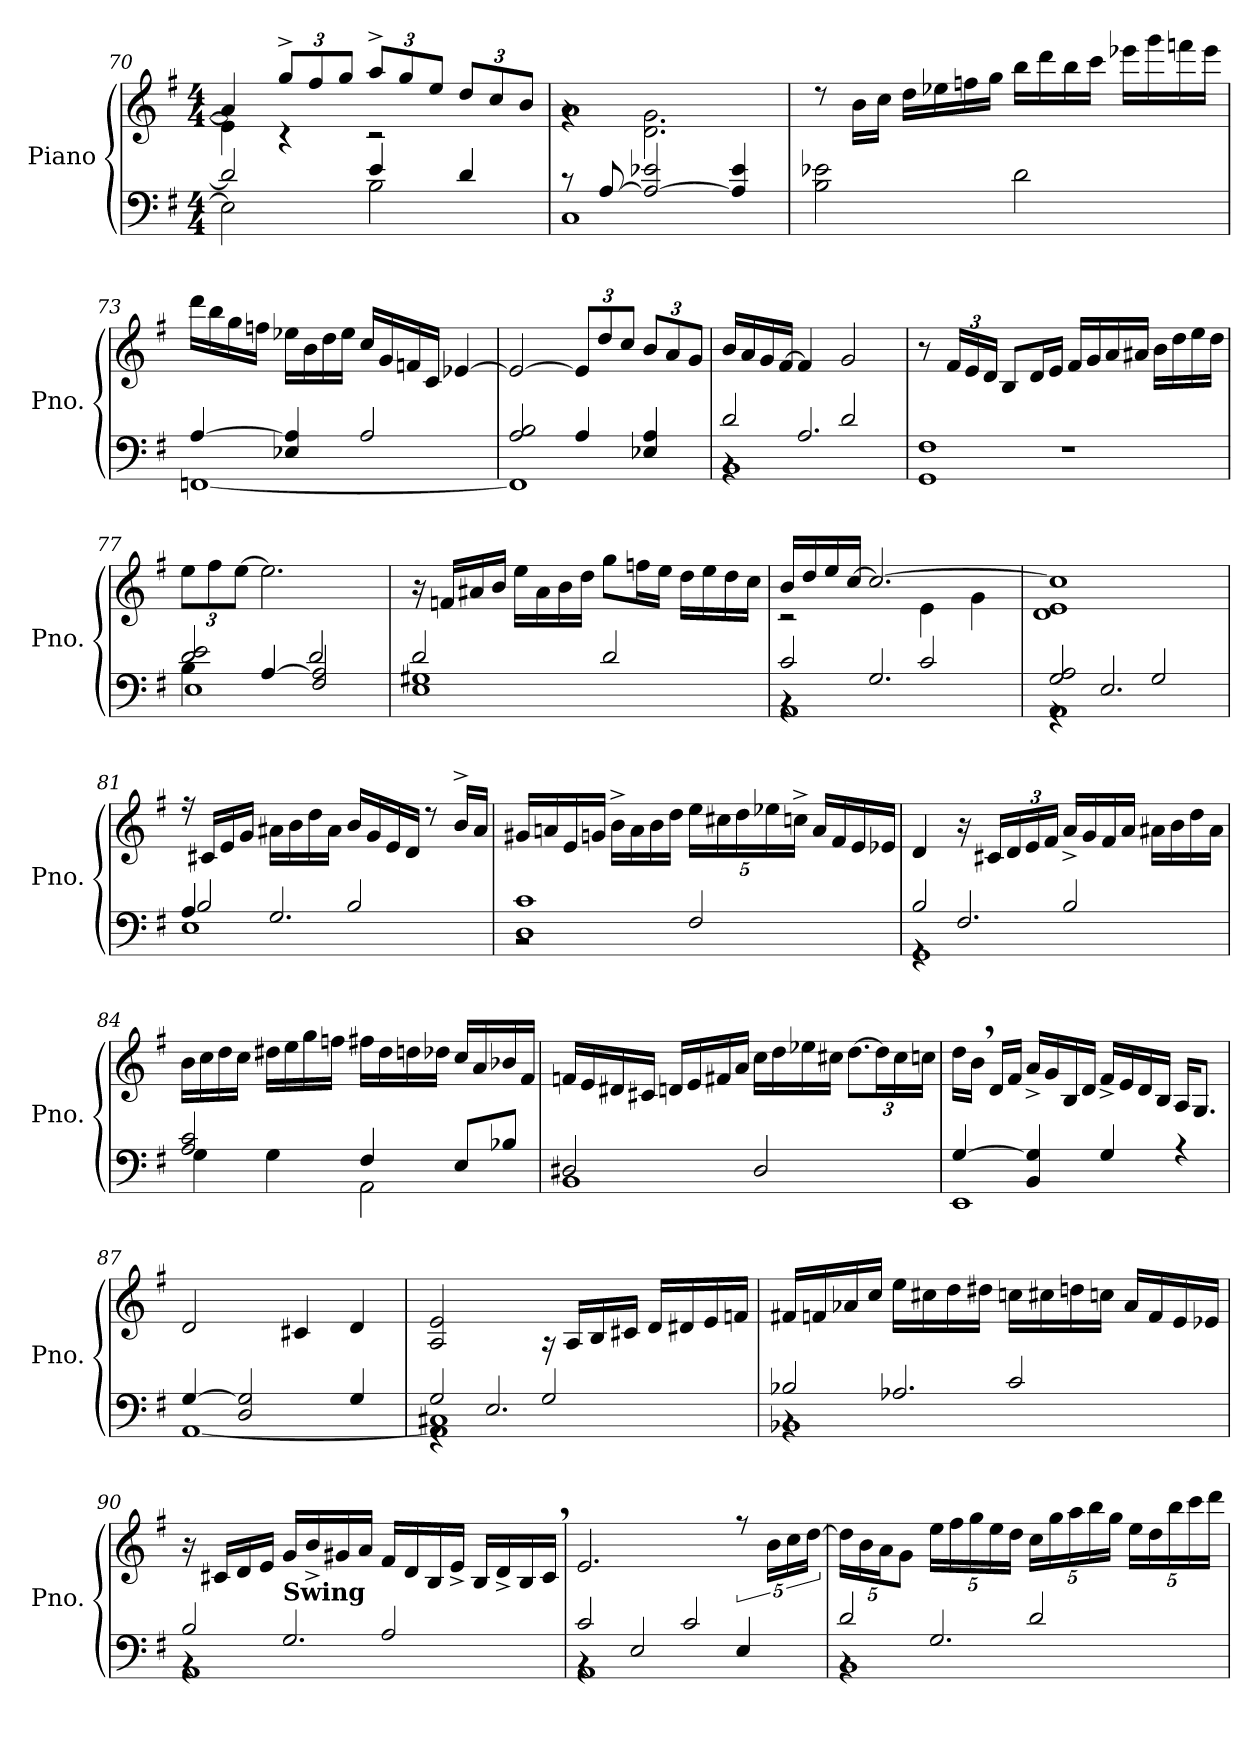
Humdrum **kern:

**kern	**kern
*part1	*part1
*staff2	*staff1
*I"Piano	*
*I'Pno.	*
!!LO:PB:g=z
*clefF4	*clefG2
*k[f#]	*k[f#]
*M4/4	*M4/4
=70	=70
*^	*^
*	*^	*	*
2d/]	2E\]	1ryy	4a/]	4e\]
*	*	*	*Xbrackettup	*
.	.	.	12gg^/L	4r
.	.	.	12ff#/	.
.	.	.	12gg/J	.
4e/	2B\	.	12aa^/L	2r
.	.	.	12gg/	.
.	.	.	12ee/J	.
4d/	.	.	12dd/L	.
.	.	.	12cc/	.
.	.	.	12b/J	.
*	*v	*v	*	*
=71	=71	=71	=71
8r	1C	1a	4rg
[8A/	.	.	.
2A/_ 2e-X/	.	.	2.d\ 2.g\
4A/] 4e-/	.	.	.
*v	*v	*	*
=72	=72	=72
2B\ 2e-X\	8r	1ryy
.	16b\LL	.
.	16cc\JJ	.
.	16dd\LL	.
.	16ee-X\	.
.	16ffn\	.
.	16gg\JJ	.
2d\	16bb\LL	.
.	16ddd\	.
.	16bb\	.
.	16ccc\JJ	.
.	16eee-X\LL	.
.	16ggg\	.
.	16fffn\	.
.	16eee-\JJ	.
!!LO:LB:g=z	!!
=73	=73	=73
*^	*	*
[4A/	[1FFn	16ddd\LL	1ryy
.	.	16bb\	.
.	.	16gg\	.
.	.	16ffn\JJ	.
4E-X/ 4A/]	.	16ee-X\LL	.
.	.	16b\	.
.	.	16dd\	.
.	.	16ee-\JJ	.
2A/	.	16cc/LL	.
.	.	16g/	.
.	.	16fn/	.
.	.	16c/JJ	.
.	.	[4e-X/	.
=74	=74	=74	=74
2A/ 2B/	1FF]	2e-/_	1reyy
4A/	.	12e-/L]	.
.	.	12dd/	.
.	.	12cc/J	.
4E-X/ 4A/	.	12b/L	.
.	.	12a/	.
.	.	12g/J	.
=75	=75	=75	=75
*	*^	*	*
4rBB	1BB	2d/	16b/LL	1ryy
.	.	.	16a/	.
.	.	.	16g/	.
.	.	.	[16f#/JJ	.
2.A/	.	.	4f#/]	.
.	.	2d/	2g/	.
*	*	*	*v	*v
!!LO:LB:g=z
=76	=76	=76	=76
1F#	1GG	1r	8r
.	.	.	24f#/LL
.	.	.	24e/
.	.	.	24d/JJ
.	.	.	8B/L
.	.	.	16d/L
.	.	.	16e/JJ
.	.	.	16f#/LL
.	.	.	16g/
.	.	.	16a/
.	.	.	16a#X/JJ
.	.	.	16b\LL
.	.	.	16dd\
.	.	.	16ee\
.	.	.	16dd\JJ
=77	=77	=77	=77
4B\	1E	2d/ 2e/	12ee\L
.	.	.	12ff#\
.	.	.	[12ee\J
[4A/	.	.	2.ee\]
2F#/ 2A/]	.	2d/	.
*	*v	*v	*
=78	=78	=78
2d/	1E 1G#X	16r
.	.	16fn/LL
.	.	16a#X/
.	.	16b/JJ
.	.	16ee\LL
.	.	16a#\
.	.	16b\
.	.	16dd\JJ
2d/	.	8gg\L
.	.	16ffn\L
.	.	16ee\JJ
.	.	16dd\LL
.	.	16ee\
.	.	16dd\
.	.	16cc\JJ
!!LO:LB:g=z
=79	=79	=79
*	*^	*^
4rBB	1AA	2c/	16b/LL	2r
.	.	.	16dd/	.
.	.	.	16ee/	.
.	.	.	[16cc/JJ	.
2.G/	.	.	2.cc/_	.
.	.	2c/	.	4e\
.	.	.	.	4g\
=80	=80	=80	=80	=80
4rGG	1AA	2G/ 2A/	1cc]	1d 1e
2.E/	.	.	.	.
.	.	2G/	.	.
=81	=81	=81	=81	=81
4A/	1E	2B/	16r	1ryy
.	.	.	16c#X/LL	.
.	.	.	16e/	.
.	.	.	16g/JJ	.
2.G/	.	.	16a#X\LL	.
.	.	.	16b\	.
.	.	.	16dd\	.
.	.	.	16a#\JJ	.
.	.	2B/	16b/LL	.
.	.	.	16g/	.
.	.	.	16e/	.
.	.	.	16d/JJ	.
.	.	.	8r	.
.	.	.	16b^/LL	.
.	.	.	16a#/JJ	.
*	*	*	*v	*v
!!LO:LB:g=z
=82	=82	=82	=82
2rBB	1D	1c	16g#X/LL
.	.	.	16an/
.	.	.	16e/
.	.	.	16gn/JJ
.	.	.	16b^\LL
.	.	.	16a\
.	.	.	16b\
.	.	.	16dd\JJ
2F#/	.	.	20ee\LL
.	.	.	20cc#X\
.	.	.	20dd\
.	.	.	20ee-X\
.	.	.	20ccn^\JJ
.	.	.	16a/LL
.	.	.	16f#/
.	.	.	16e/
.	.	.	16e-X/JJ
=83	=83	=83	=83
4rGG	1GG	2B/	4d/
2.F#/	.	.	16r
.	.	.	16c#X/LL
.	.	.	24d/
.	.	.	24e/
.	.	.	24f#/JJ
.	.	2B/	16a^/LL
.	.	.	16g/
.	.	.	16f#/
.	.	.	16a/JJ
.	.	.	16a#X\LL
.	.	.	16b\
.	.	.	16dd\
.	.	.	16a#\JJ
!!LO:LB:g=z
=84	=84	=84	=84
2A/ 2c/	4G\	1ryy	16b\LL
.	.	.	16cc\
.	.	.	16dd\
.	.	.	16cc\JJ
.	4G\	.	16dd#X\LL
.	.	.	16ee\
.	.	.	16gg\
.	.	.	16ffn\JJ
4F#/	2AA\	.	16ff#X\LL
.	.	.	16dd#\
.	.	.	16ddn\
.	.	.	16dd-X\JJ
8E/L	.	.	16cc/LL
.	.	.	16a/
8B-X/J	.	.	16b-X/
.	.	.	16f#/JJ
*	*v	*v	*
=85	=85	=85
2D#X/	1BB	16fn/LL
.	.	16e/
.	.	16d#X/
.	.	16c#X/JJ
.	.	16dn/LL
.	.	16e/
.	.	16f#X/
.	.	16a/JJ
2D#/	.	16cc\LL
.	.	16dd\
.	.	16ee-X\
.	.	16cc#X\JJ
.	.	[12.dd\L
.	.	24dd\L]
.	.	24cc#\
.	.	24ccn\JJ
!!LO:PB:g=z
=86	=86	=86
[4G/	1EE	16dd\LL
.	.	16b,\JJ
.	.	16d/LL
.	.	16f#/JJ
4BB/ 4G/]	.	16a^/LL
.	.	16g/
.	.	16B/
.	.	16d/JJ
4G/	.	16f#^/LL
.	.	16e/
.	.	16d/
.	.	16B/JJ
4r	.	16A/KL
.	.	8.G/J
=87	=87	=87
[4G/	[1AA	2d/
2D/ 2G/]	.	.
.	.	4c#X/
4G/	.	4d/
=88	=88	=88
*	*^	*^
4rGG	1AA] 1C#X	2G/	2A/ 2e/	1raayy
2.E/	.	.	.	.
.	.	2G/	16rA	.
.	.	.	16A/LL	.
.	.	.	16B/	.
.	.	.	16c#X/JJ	.
.	.	.	16d/LL	.
.	.	.	16d#X/	.
.	.	.	16e/	.
.	.	.	16fn/JJ	.
!!LO:LB:g=z	!!
=89	=89	=89	=89	=89
4rBB	1BB-X	2B-X/	16f#X/LL	1ryy
.	.	.	16fn/	.
.	.	.	16a-X/	.
.	.	.	16cc/JJ	.
2.A-X/	.	.	16ee\LL	.
.	.	.	16cc#X\	.
.	.	.	16dd\	.
.	.	.	16dd#X\JJ	.
.	.	2c/	16ccn\LL	.
.	.	.	16cc#X\	.
.	.	.	16ddn\	.
.	.	.	16ccn\JJ	.
.	.	.	16a-/LL	.
.	.	.	16f/	.
.	.	.	16e/	.
.	.	.	16e-X/JJ	.
*	*	*	*v	*v
=90	=90	=90	=90
4rBB	1AA	2B/	16r
.	.	.	16c#X/LL
.	.	.	16d/
.	.	.	16e/JJ
!	!	!	!LO:TX:b:B:t=Swing
2.G/	.	.	16g/LL
.	.	.	16b^/
.	.	.	16g#X/
.	.	.	16a/JJ
.	.	2A/	16f#/LL
.	.	.	16d/
.	.	.	16B/
.	.	.	16e^/JJ
.	.	.	16B/LL
.	.	.	16d^/
.	.	.	16B/
.	.	.	16c#,/JJ
!!LO:LB:g=z
=91	=91	=91	=91
*	*	*	*^
4rBB	1AA	2c/	2.e/	1rcccyy
2E/	.	.	.	.
.	.	2c/	.	.
*	*	*	*brackettup	*
4E/	.	.	10r	.
.	.	.	20b\LL	.
.	.	.	20cc\	.
.	.	.	[20dd\JJ	.
=92	=92	=92	=92	=92
*	*	*	*Xbrackettup	*
4rBB	1BB	2d/	20dd\LL]	1ryy
.	.	.	20b\	.
.	.	.	20a\J	.
.	.	.	10g\J	.
2.G/	.	.	20ee\LL	.
.	.	.	20ff#\	.
.	.	.	20gg\	.
.	.	.	20ee\	.
.	.	.	20dd\JJ	.
.	.	2d/	20cc\LL	.
.	.	.	20gg\	.
.	.	.	20aa\	.
.	.	.	20bb\	.
.	.	.	20gg\JJ	.
.	.	.	20ee\LL	.
.	.	.	20dd\	.
.	.	.	20bb\	.
.	.	.	20ccc\	.
.	.	.	20ddd\JJ	.
*v	*v	*v	*	*
*	*v	*v
=	=
*-	*-
